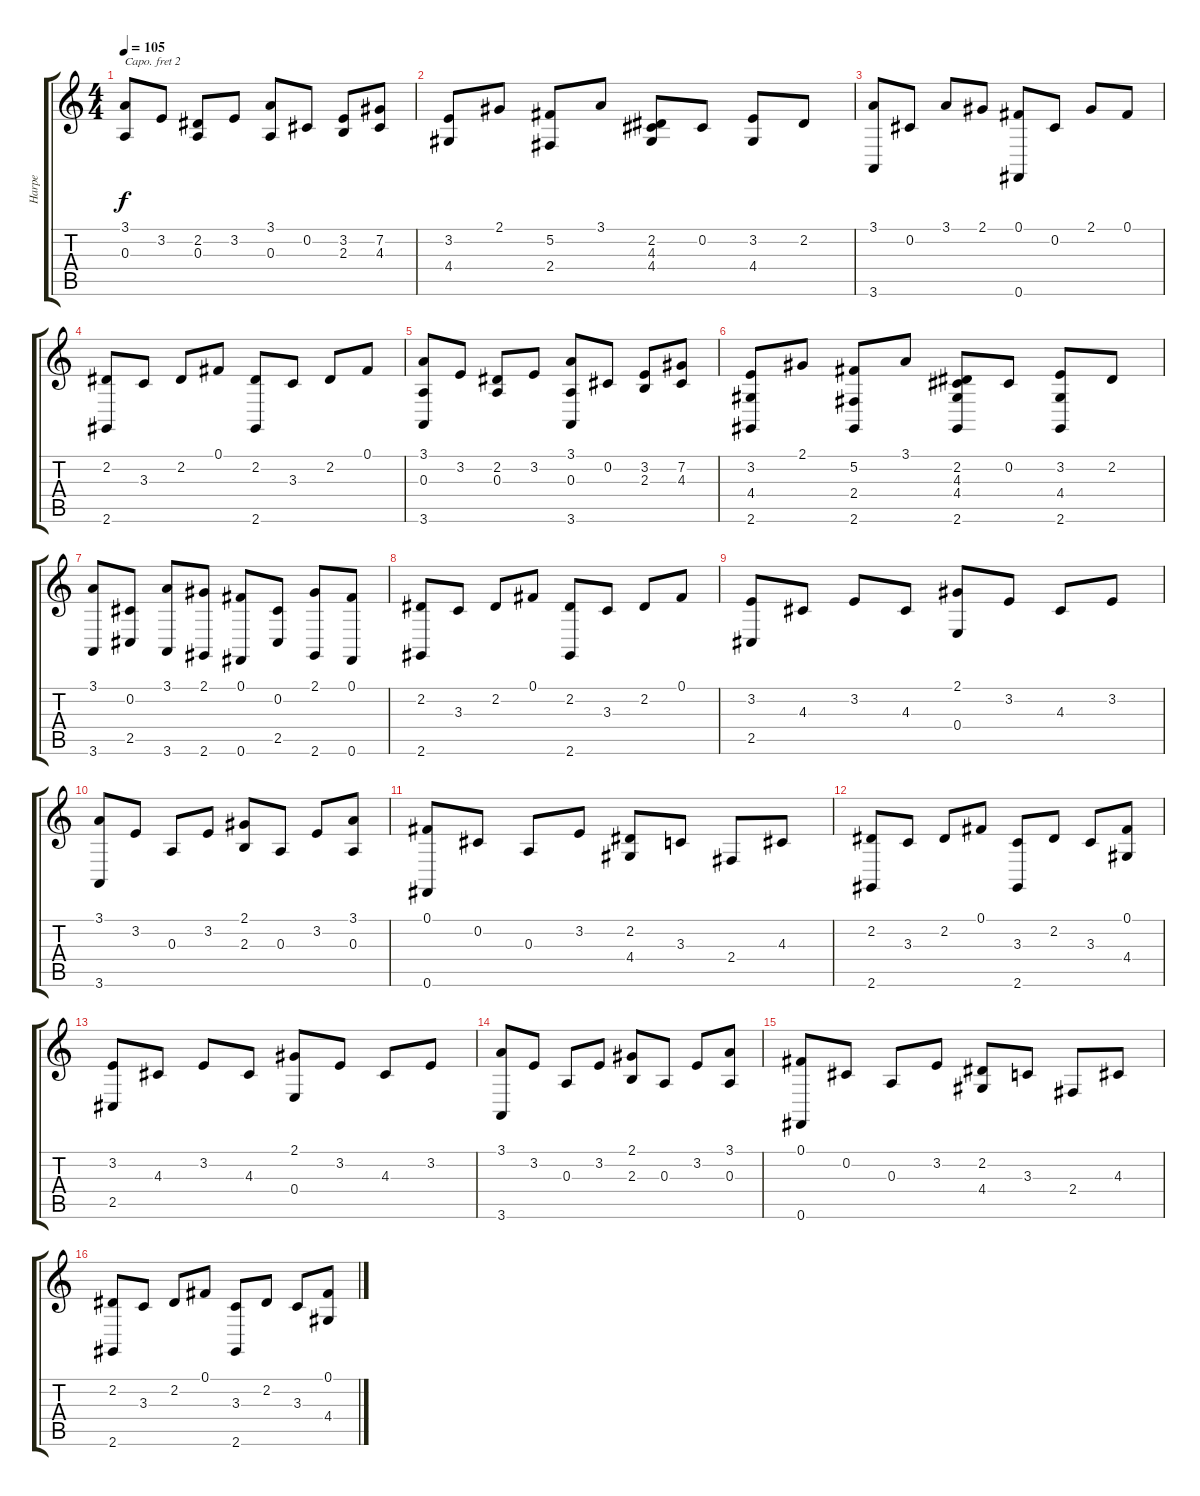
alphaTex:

\track ("Harpe" "Harpe") {instrument orchestralharp}
\staff {score tabs}
\capo 2
\tuning (E4 B3 G3 D3 A2 E2) {hide}
\ts (4 4)
\tempo 105
\clef g2
\ks c
(3.1 0.3).8{dy f} 3.2.8 (2.2 0.3).8 3.2.8 (3.1 0.3).8 0.2.8 (3.2 2.3).8 (7.2 4.3).8 |
(3.2 4.4).8 2.1.8 (5.2 2.4).8 3.1.8 (2.2 4.3 4.4).8 0.2.8 (3.2 4.4).8 2.2.8 |
(3.1 3.6).8 0.2.8 3.1.8 2.1.8 (0.1 0.6).8 0.2.8 2.1.8 0.1.8 |
(2.2 2.6).8 3.3.8 2.2.8 0.1.8 (2.2 2.6).8 3.3.8 2.2.8 0.1.8 |
(3.1 0.3 3.6).8 3.2.8 (2.2 0.3).8 3.2.8 (3.1 0.3 3.6).8 0.2.8 (3.2 2.3).8 (7.2 4.3).8 |
(3.2 4.4 2.6).8 2.1.8 (5.2 2.4 2.6).8 3.1.8 (2.2 4.3 4.4 2.6).8 0.2.8 (3.2 4.4 2.6).8 2.2.8 |
(3.1 3.6).8 (0.2 2.5).8 (3.1 3.6).8 (2.1 2.6).8 (0.1 0.6).8 (0.2 2.5).8 (2.1 2.6).8 (0.1 0.6).8 |
(2.2 2.6).8 3.3.8 2.2.8 0.1.8 (2.2 2.6).8 3.3.8 2.2.8 0.1.8 |
(3.2 2.5).8 4.3.8 3.2.8 4.3.8 (2.1 0.4).8 3.2.8 4.3.8 3.2.8 |
(3.1 3.6).8 3.2.8 0.3.8 3.2.8 (2.1 2.3).8 0.3.8 3.2.8 (3.1 0.3).8 |
(0.1 0.6).8 0.2.8 0.3.8 3.2.8 (2.2 4.4).8 3.3.8 2.4.8 4.3.8 |
(2.2 2.6).8 3.3.8 2.2.8 0.1.8 (3.3 2.6).8 2.2.8 3.3.8 (0.1 4.4).8 |
(3.2 2.5).8 4.3.8 3.2.8 4.3.8 (2.1 0.4).8 3.2.8 4.3.8 3.2.8 |
(3.1 3.6).8 3.2.8 0.3.8 3.2.8 (2.1 2.3).8 0.3.8 3.2.8 (3.1 0.3).8 |
(0.1 0.6).8 0.2.8 0.3.8 3.2.8 (2.2 4.4).8 3.3.8 2.4.8 4.3.8 |
(2.2 2.6).8 3.3.8 2.2.8 0.1.8 (3.3 2.6).8 2.2.8 3.3.8 (0.1 4.4).8
